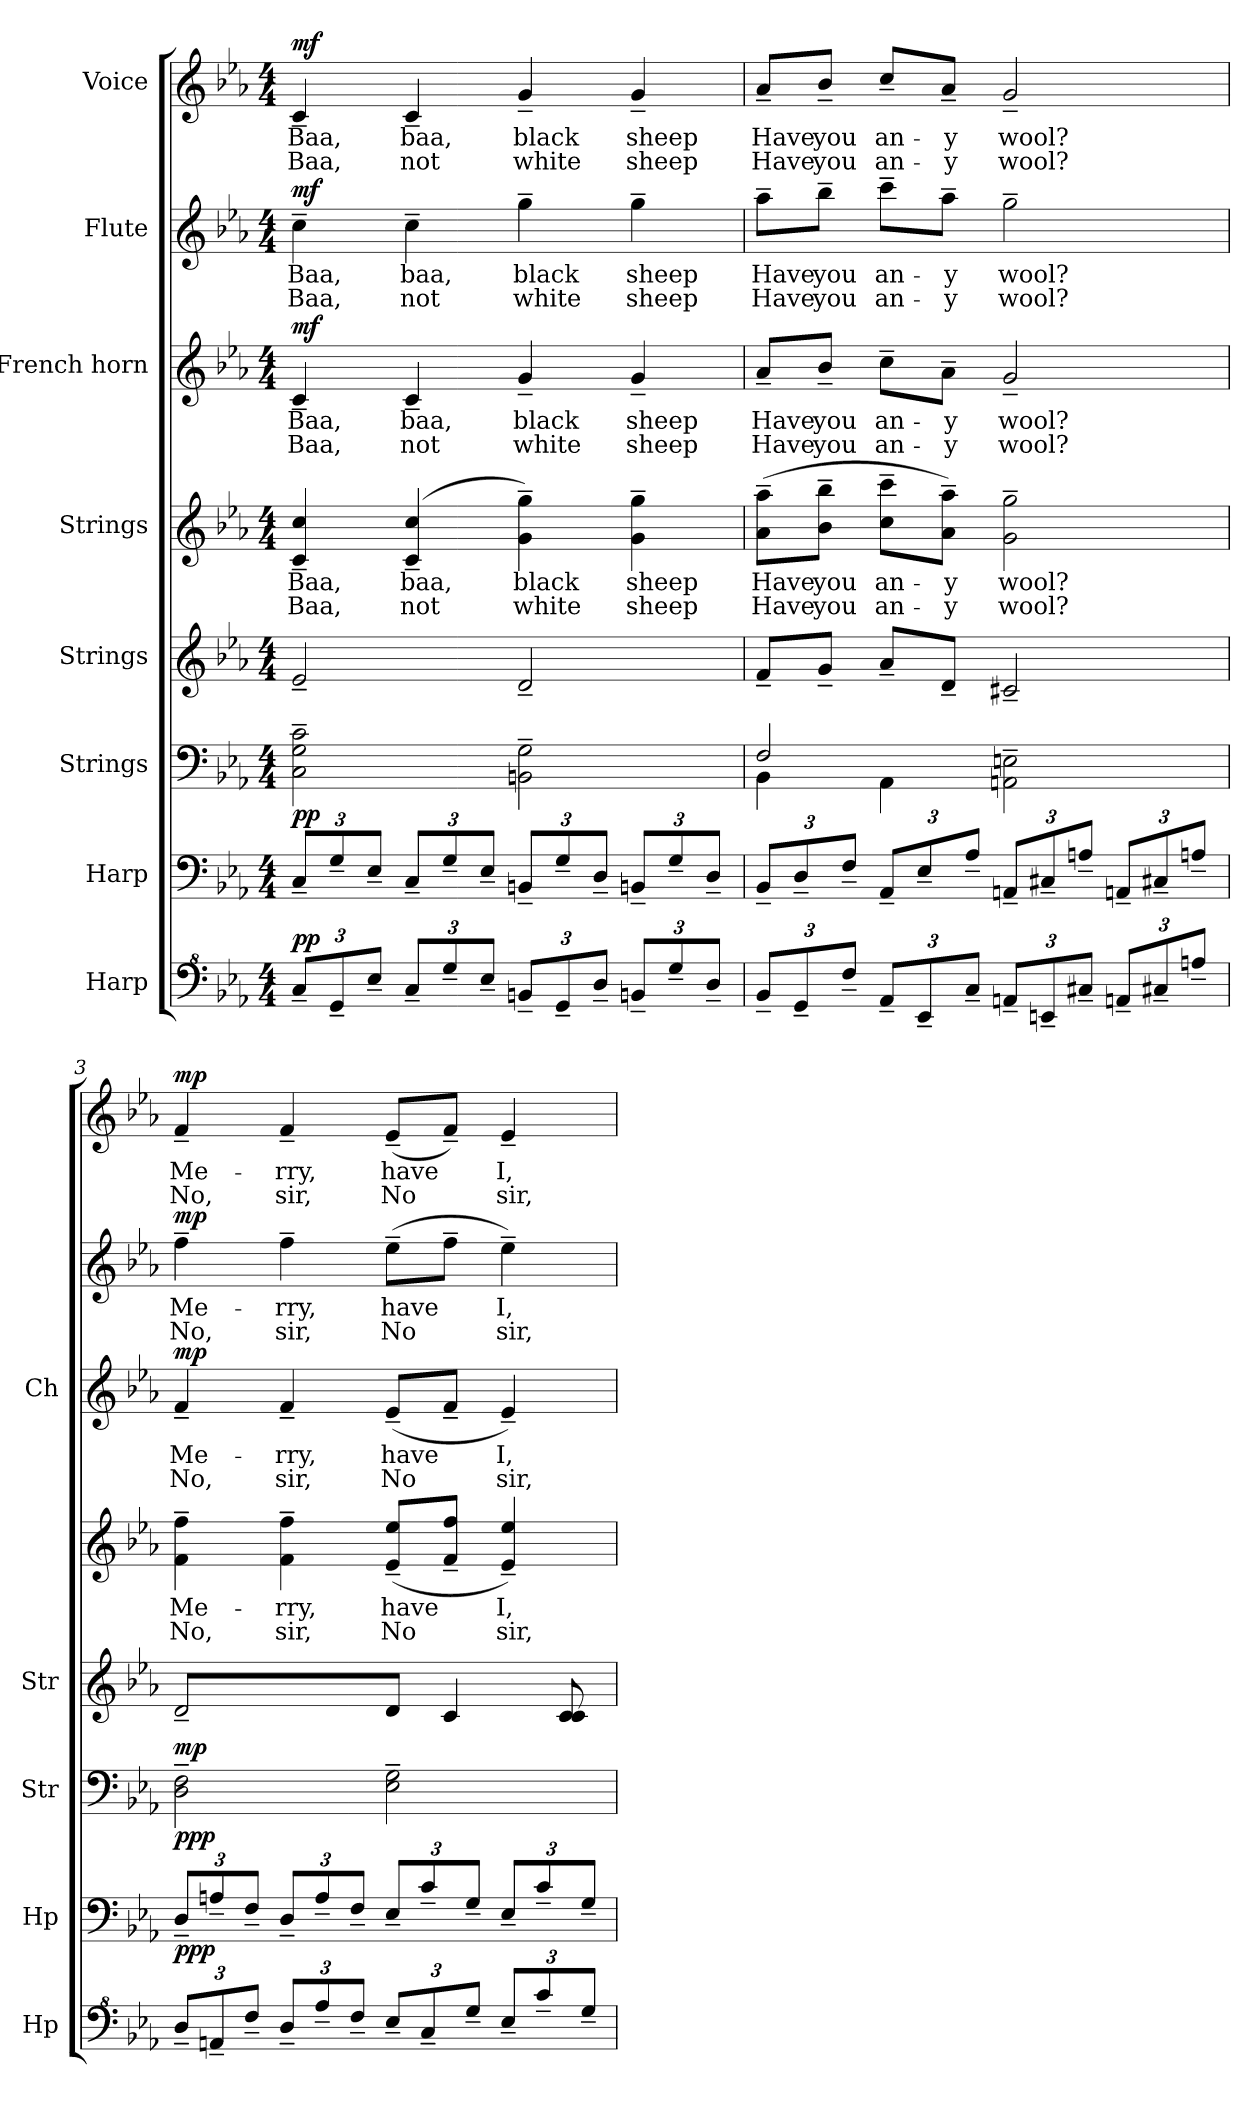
**kern	**dynam	**kern	**dynam	**kern	**dynam	**kern	**kern	**text	**text	**dynam	**kern	**text	**text	**dynam	**kern	**text	**text	**dynam	**kern	**text	**text	**dynam
*part8	*part8	*part7	*part7	*part6	*part6	*part5	*part4	*part4	*part4	*part4	*part3	*part3	*part3	*part3	*part2	*part2	*part2	*part2	*part1	*part1	*part1	*part1
*staff8	*staff8	*staff7	*staff7	*staff6	*staff6	*staff5	*staff4	*staff4	*staff4	*staff4	*staff3	*staff3	*staff3	*staff3	*staff2	*staff2	*staff2	*staff2	*staff1	*staff1	*staff1	*staff1
*I"Harp	*	*I"Harp	*	*I"Strings	*	*I"Strings	*I"Strings	*	*	*	*I"French horn	*	*	*	*I"Flute	*	*	*	*I"Voice	*	*	*
*I'Hp	*	*I'Hp	*	*I'Str	*	*I'Str	*	*	*	*	*I'Ch	*	*	*	*	*	*	*	*	*	*	*
!!LO:PB:g=z
*stria5	*	*stria5	*	*stria5	*	*stria5	*stria5	*	*	*	*stria5	*	*	*	*stria5	*	*	*	*stria5	*	*	*
*clefF^4	*	*clefF4	*	*clefF4	*	*clefG2	*clefG2	*	*	*	*clefG2	*	*	*	*clefG2	*	*	*	*clefG2	*	*	*
*k[b-e-a-]	*	*k[b-e-a-]	*	*k[b-e-a-]	*	*k[b-e-a-]	*k[b-e-a-]	*	*	*	*k[b-e-a-]	*	*	*	*k[b-e-a-]	*	*	*	*k[b-e-a-]	*	*	*
*E-:	*	*E-:	*	*E-:	*	*E-:	*E-:	*	*	*	*E-:	*	*	*	*E-:	*	*	*	*E-:	*	*	*
*M4/4	*	*M4/4	*	*M4/4	*	*M4/4	*M4/4	*	*	*	*M4/4	*	*	*	*M4/4	*	*	*	*M4/4	*	*	*
*Xbrackettup	*	*Xbrackettup	*	*	*	*	*	*	*	*	*	*	*	*	*	*	*	*	*	*	*	*
=1	=1	=1	=1	=1	=1	=1	=1	=1	=1	=1	=1	=1	=1	=1	=1	=1	=1	=1	=1	=1	=1	=1
!	!LO:DY:a	!	!LO:DY:a	!	!	!	!	!LO:LY:a:cj	!LO:LY:a:cj	!LO:DY:a	!	!LO:LY:a:cj	!LO:LY:a:cj	!	!	!LO:LY:a:cj	!LO:LY:a:cj	!	!	!LO:LY:b:cj	!LO:LY:b:cj	!
!	!	!	!	!	!	!	!	!	!	!LO:DY:n=1:b	!	!	!	!LO:DY:a	!	!	!	!LO:DY:a	!	!	!	!LO:DY:a
12c~</L	pp	12C~</L	pp	2c\~> 2G\~> 2C\~>	.	2e-~</	4cc/~< 4c/~<	Baa,	Baa,	mf mf	4c~</	Baa,	Baa,	mf	4cc~>\	Baa,	Baa,	mf	4c~</	Baa,	Baa,	mf
12G~</	.	12G~</	.	.	.	.	.	.	.	.	.	.	.	.	.	.	.	.	.	.	.	.
12e-~</J	.	12E-~</J	.	.	.	.	.	.	.	.	.	.	.	.	.	.	.	.	.	.	.	.
!	!	!	!	!	!	!	!	!LO:LY:a:cj	!LO:LY:a:cj	!	!	!LO:LY:a:cj	!LO:LY:a:cj	!	!	!LO:LY:a:cj	!LO:LY:a:cj	!	!	!LO:LY:b:cj	!LO:LY:b:cj	!
12c~</L	.	12C~</L	.	.	.	.	(>4cc/~< 4c/~<	baa,	not	.	4c~</	baa,	not	.	4cc~>\	baa,	not	.	4c~</	baa,	not	.
12g~</	.	12G~</	.	.	.	.	.	.	.	.	.	.	.	.	.	.	.	.	.	.	.	.
12e-~</J	.	12E-~</J	.	.	.	.	.	.	.	.	.	.	.	.	.	.	.	.	.	.	.	.
!	!	!	!	!	!	!	!	!LO:LY:a:cj	!LO:LY:a:cj	!	!	!LO:LY:a:cj	!LO:LY:a:cj	!	!	!LO:LY:a:cj	!LO:LY:a:cj	!	!	!LO:LY:b:cj	!LO:LY:b:cj	!
12Bn~</L	.	12BBn~</L	.	2BBn\~> 2G\~>	.	2d~</	4gg\~> 4g\~>)	black	white	.	4g~</	black	white	.	4gg~>\	black	white	.	4g~</	black	white	.
12G~</	.	12G~</	.	.	.	.	.	.	.	.	.	.	.	.	.	.	.	.	.	.	.	.
12d~</J	.	12D~</J	.	.	.	.	.	.	.	.	.	.	.	.	.	.	.	.	.	.	.	.
!	!	!	!	!	!	!	!	!LO:LY:a:cj	!LO:LY:a:cj	!	!	!LO:LY:a:cj	!LO:LY:a:cj	!	!	!LO:LY:a:cj	!LO:LY:a:cj	!	!	!LO:LY:b:cj	!LO:LY:b:cj	!
12Bn~</L	.	12BBn~</L	.	.	.	.	4gg\~> 4g\~>	sheep	sheep	.	4g~</	sheep	sheep	.	4gg~>\	sheep	sheep	.	4g~</	sheep	sheep	.
12g~</	.	12G~</	.	.	.	.	.	.	.	.	.	.	.	.	.	.	.	.	.	.	.	.
12d~</J	.	12D~</J	.	.	.	.	.	.	.	.	.	.	.	.	.	.	.	.	.	.	.	.
=2	=2	=2	=2	=2	=2	=2	=2	=2	=2	=2	=2	=2	=2	=2	=2	=2	=2	=2	=2	=2	=2	=2
*	*	*	*	*^	*	*	*	*	*	*	*	*	*	*	*	*	*	*	*	*	*	*
!	!	!	!	!	!	!	!	!	!LO:LY:a:cj	!LO:LY:a:cj	!	!	!LO:LY:a:cj	!LO:LY:a:cj	!	!	!LO:LY:a:cj	!LO:LY:a:cj	!	!	!LO:LY:b:cj	!LO:LY:b:cj	!
12B-~</L	.	12BB-~</L	.	2F/	4BB-\	.	8f~</L	(>8aa-\~> 8a-\~>L	Have	Have	.	8a-~</L	Have	Have	.	8aa-~>\L	Have	Have	.	8a-~</L	Have	Have	.
12G~</	.	12D~</	.	.	.	.	.	.	.	.	.	.	.	.	.	.	.	.	.	.	.	.	.
!	!	!	!	!	!	!	!	!	!LO:LY:a:cj	!LO:LY:a:cj	!	!	!LO:LY:a:cj	!LO:LY:a:cj	!	!	!LO:LY:a:cj	!LO:LY:a:cj	!	!	!LO:LY:b:cj	!LO:LY:b:cj	!
.	.	.	.	.	.	.	8g~</J	8bb-\~> 8b-\~>J	you	you	.	8b-~</J	you	you	.	8bb-~>\J	you	you	.	8b-~</J	you	you	.
12f~</J	.	12F~</J	.	.	.	.	.	.	.	.	.	.	.	.	.	.	.	.	.	.	.	.	.
!	!	!	!	!	!	!	!	!	!LO:LY:a:cj	!LO:LY:a:cj	!	!	!LO:LY:a:cj	!LO:LY:a:cj	!	!	!LO:LY:a:cj	!LO:LY:a:cj	!	!	!LO:LY:b:cj	!LO:LY:b:cj	!
12A-~</L	.	12AA-~</L	.	.	4AA-\	.	8a-~</L	8ccc\~> 8cc\~>L	an-	-an-	.	8cc~>\L	an-	-an-	.	8ccc~>\L	an-	-an-	.	8cc~</L	an-	-an-	.
12E-~</	.	12E-~</	.	.	.	.	.	.	.	.	.	.	.	.	.	.	.	.	.	.	.	.	.
!	!	!	!	!	!	!	!	!	!LO:LY:a:cj	!LO:LY:a:cj	!	!	!LO:LY:a:cj	!LO:LY:a:cj	!	!	!LO:LY:a:cj	!LO:LY:a:cj	!	!	!LO:LY:b:cj	!LO:LY:b:cj	!
.	.	.	.	.	.	.	8d~</J	8aa-\~> 8a-\~>J)	-y	y	.	8a-~>\J	-y	y	.	8aa-~>\J	-y	y	.	8a-~</J	-y	y	.
12c~</J	.	12A-~</J	.	.	.	.	.	.	.	.	.	.	.	.	.	.	.	.	.	.	.	.	.
!	!	!	!	!	!	!	!	!	!LO:LY:a:cj	!LO:LY:a:cj	!	!	!LO:LY:a:cj	!LO:LY:a:cj	!	!	!LO:LY:a:cj	!LO:LY:a:cj	!	!	!LO:LY:b:cj	!LO:LY:b:cj	!
12An~</L	.	12AAn~</L	.	2ryy	2En\~> 2AAn\~>	.	2c#X~</	2gg\~> 2g\~>	wool?	wool?	.	2g~</	wool?	wool?	.	2gg~>\	wool?	wool?	.	2g~</	wool?	wool?	.
12En~</	.	12C#X~</	.	.	.	.	.	.	.	.	.	.	.	.	.	.	.	.	.	.	.	.	.
12c#X~</J	.	12An~</J	.	.	.	.	.	.	.	.	.	.	.	.	.	.	.	.	.	.	.	.	.
12An~</L	.	12AAn~</L	.	.	.	.	.	.	.	.	.	.	.	.	.	.	.	.	.	.	.	.	.
12c#X~</	.	12C#X~</	.	.	.	.	.	.	.	.	.	.	.	.	.	.	.	.	.	.	.	.	.
12an~</J	.	12An~</J	.	.	.	.	.	.	.	.	.	.	.	.	.	.	.	.	.	.	.	.	.
*	*	*	*	*v	*v	*	*	*	*	*	*	*	*	*	*	*	*	*	*	*	*	*	*
=3	=3	=3	=3	=3	=3	=3	=3	=3	=3	=3	=3	=3	=3	=3	=3	=3	=3	=3	=3	=3	=3	=3
!	!LO:DY:a	!	!LO:DY:a	!	!LO:DY:a	!	!	!LO:LY:a:cj	!LO:LY:a:cj	!LO:DY:a	!	!LO:LY:a:cj	!LO:LY:a:cj	!	!	!LO:LY:a:cj	!LO:LY:a:cj	!	!	!LO:LY:b:cj	!LO:LY:b:cj	!
!	!	!	!	!	!	!	!	!	!	!LO:DY:n=1:b	!	!	!	!LO:DY:a	!	!	!	!LO:DY:a	!	!	!	!LO:DY:a
12d~</L	ppp	12D~</L	ppp	2F\~> 2D\~>	mp	2d~</	4ff\~> 4f\~>	Me-	-No,	mp mp	4f~</	Me-	-No,	mp	4ff~>\	Me-	-No,	mp	4f~</	Me-	-No,	mp
12An~</	.	12An~</	.	.	.	.	.	.	.	.	.	.	.	.	.	.	.	.	.	.	.	.
12f~</J	.	12F~</J	.	.	.	.	.	.	.	.	.	.	.	.	.	.	.	.	.	.	.	.
!	!	!	!	!	!	!	!	!LO:LY:a:cj	!LO:LY:a:cj	!	!	!LO:LY:a:cj	!LO:LY:a:cj	!	!	!LO:LY:a:cj	!LO:LY:a:cj	!	!	!LO:LY:b:cj	!LO:LY:b:cj	!
12d~</L	.	12D~</L	.	.	.	.	4ff\~> 4f\~>	rry,	sir,	.	4f~</	rry,	sir,	.	4ff~>\	rry,	sir,	.	4f~</	rry,	sir,	.
12a-~</	.	12A~</	.	.	.	.	.	.	.	.	.	.	.	.	.	.	.	.	.	.	.	.
12f~</J	.	12F~</J	.	.	.	.	.	.	.	.	.	.	.	.	.	.	.	.	.	.	.	.
!	!	!	!	!	!	!	!	!LO:LY:a	!LO:LY:a:cj	!	!	!LO:LY:a	!LO:LY:a:cj	!	!	!LO:LY:a	!LO:LY:a:cj	!	!	!LO:LY:b	!LO:LY:b:cj	!
12e-~</L	.	12E-~</L	.	2G\~> 2E-\~>	.	8d/J	(<8ee-/~< 8e-/~<L	have	No	.	(<8e-~</L	have	No	.	(>8ee-~>\L	have	No	.	(>8e-~</L	have	No	.
12c~</	.	12c~</	.	.	.	.	.	.	.	.	.	.	.	.	.	.	.	.	.	.	.	.
.	.	.	.	.	.	4c/)	8ff/~< 8f/~<J	.	.	.	8f~</J	.	.	.	8ff~>\J	.	.	.	8f~</J)	.	.	.
12g~</J	.	12G~</J	.	.	.	.	.	.	.	.	.	.	.	.	.	.	.	.	.	.	.	.
!	!	!	!	!	!	!	!	!LO:LY:a:cj	!LO:LY:a:cj	!	!	!LO:LY:a:cj	!LO:LY:a:cj	!	!	!LO:LY:a:cj	!LO:LY:a:cj	!	!	!LO:LY:b:cj	!LO:LY:b:cj	!
12e-~</L	.	12E-~</L	.	.	.	.	4ee-/~< 4e-/~<)	I,	sir,	.	4e-~</)	I,	sir,	.	4ee-~>\)	I,	sir,	.	4e-~</	I,	sir,	.
12cc~</	.	12c~</	.	.	.	.	.	.	.	.	.	.	.	.	.	.	.	.	.	.	.	.
.	.	.	.	.	.	(>8c/ 8c\L	.	.	.	.	.	.	.	.	.	.	.	.	.	.	.	.
12g~</J	.	12G~</J	.	.	.	.	.	.	.	.	.	.	.	.	.	.	.	.	.	.	.	.
=	=	=	=	=	=	=	=	=	=	=	=	=	=	=	=	=	=	=	=	=	=	=
*-	*-	*-	*-	*-	*-	*-	*-	*-	*-	*-	*-	*-	*-	*-	*-	*-	*-	*-	*-	*-	*-	*-
